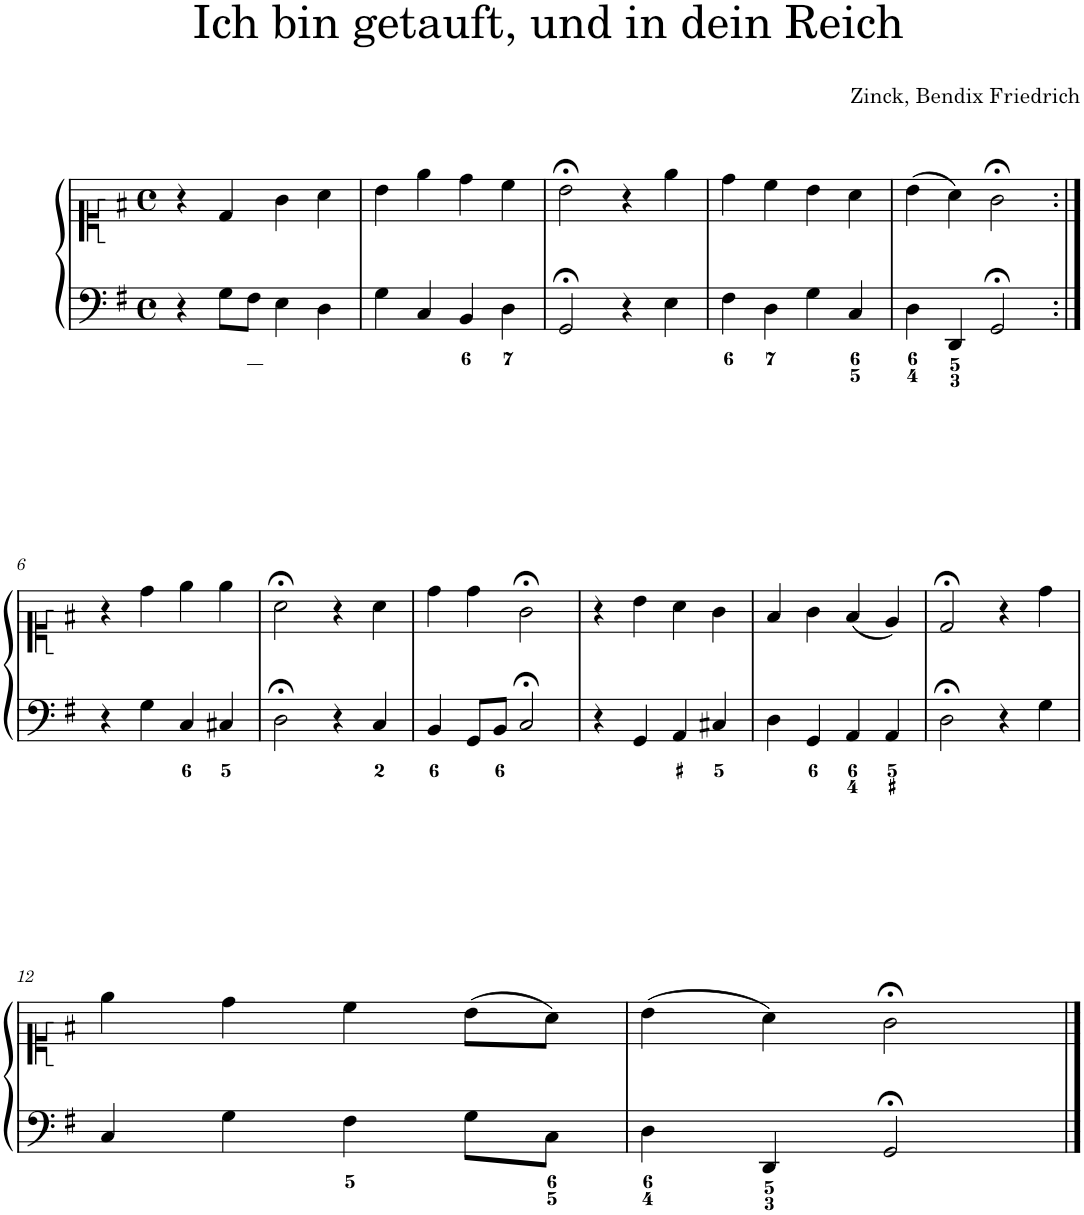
**kern	**kern
*part1	*part1
*staff2	*staff1
*I"Piano	*
*I'Pno.	*
*clefF4	*clefC1
*k[f#]	*k[f#]
*M4/4	*M4/4
*met(c)	*met(c)
=1	=1
4r	4r
8G\L	4d/
8F#\J	.
4E\	4g\
4D\	4a\
=2	=2
4G\	4b\
4C/	4ee\
4BB/	4dd\
4D\	4cc\
=3	=3
2GG;</	2b;<\
4r	4r
4E\	4ee\
=4	=4
4F#\	4dd\
4D\	4cc\
4G\	4b\
4C/	4a\
=5	=5
4D\	(4b\
4DD/	4a\)
2GG;</	2g;<\
!!LO:LB:g=z
=6:|!	=6:|!
4r	4r
4G\	4dd\
4C/	4ee\
4C#X/	4ee\
=7	=7
2D;<\	2a;<\
4r	4r
4C/	4a\
=8	=8
4BB/	4dd\
8GG/L	4dd\
8BB/J	.
2C;</	2g;<\
=9	=9
4r	4r
4GG/	4b\
4AA/	4a\
4C#X/	4g\
=10	=10
4D\	4f#/
4GG/	4g\
4AA/	(4f#/
4AA/	4e/)
=11	=11
2D;<\	2d;</
4r	4r
4G\	4dd\
!!LO:LB:g=z
=12	=12
4C/	4ee\
4G\	4dd\
4F#\	4cc\
8G\L	(8b\L
8C\J	8a\J)
=13	=13
4D\	(4b\
4DD/	4a\)
2GG;</	2g;<\
==	==
*-	*-
